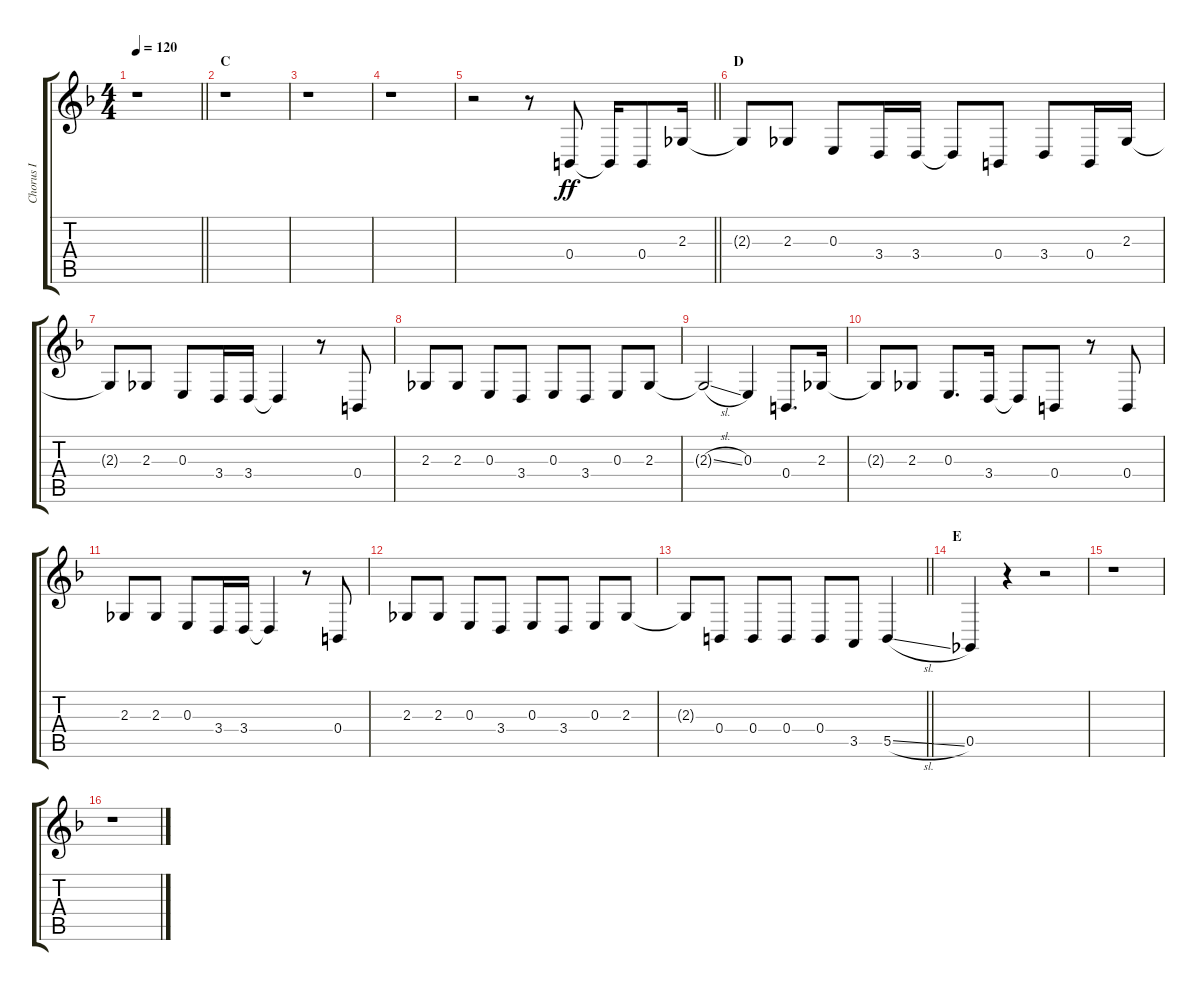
\track ("Chorus I" "Chorus I") {instrument voiceoohs}
\staff {score tabs}
\tuning (Db4 Ab3 E3 B2 Gb2 B1) {hide}
\ts (4 4)
\tempo 120
\clef g2
\barLineRight lightlight
\ks f
r.1{dy ff} |
\section ("" "C")
r.1 |
r.1 |
r.1 |
\barLineRight lightlight
r.2 r.8 0.4.8 0.4{t}.16 0.4.8 2.3.16 |
\section ("" "D")
2.3{t}.8 2.3.8 0.3.8 3.4.16 3.4.16 3.4{t}.8 0.4.8 3.4.8 0.4.16 2.3.16 |
2.3{t}.8 2.3.8 0.3.8 3.4.16 3.4.16 3.4{t}.4 r.8 0.4.8 |
2.3.8 2.3.8 0.3.8 3.4.8 0.3.8 3.4.8 0.3.8 2.3.8 |
2.3{sl t}.2 0.3.4 0.4.8{d} 2.3.16 |
2.3{t}.8 2.3.8 0.3.8{d} 3.4.16 3.4{t}.8 0.4.8 r.8 0.4.8 |
2.3.8 2.3.8 0.3.8 3.4.16 3.4.16 3.4{t}.4 r.8 0.4.8 |
2.3.8 2.3.8 0.3.8 3.4.8 0.3.8 3.4.8 0.3.8 2.3.8 |
\barLineRight lightlight
2.3{t}.8 0.4.8 0.4.8 0.4.8 0.4.8 3.5.8 5.5{sl}.4 |
\section ("" "E")
0.5.4 r.4 r.2 |
r.1 |
r.1
